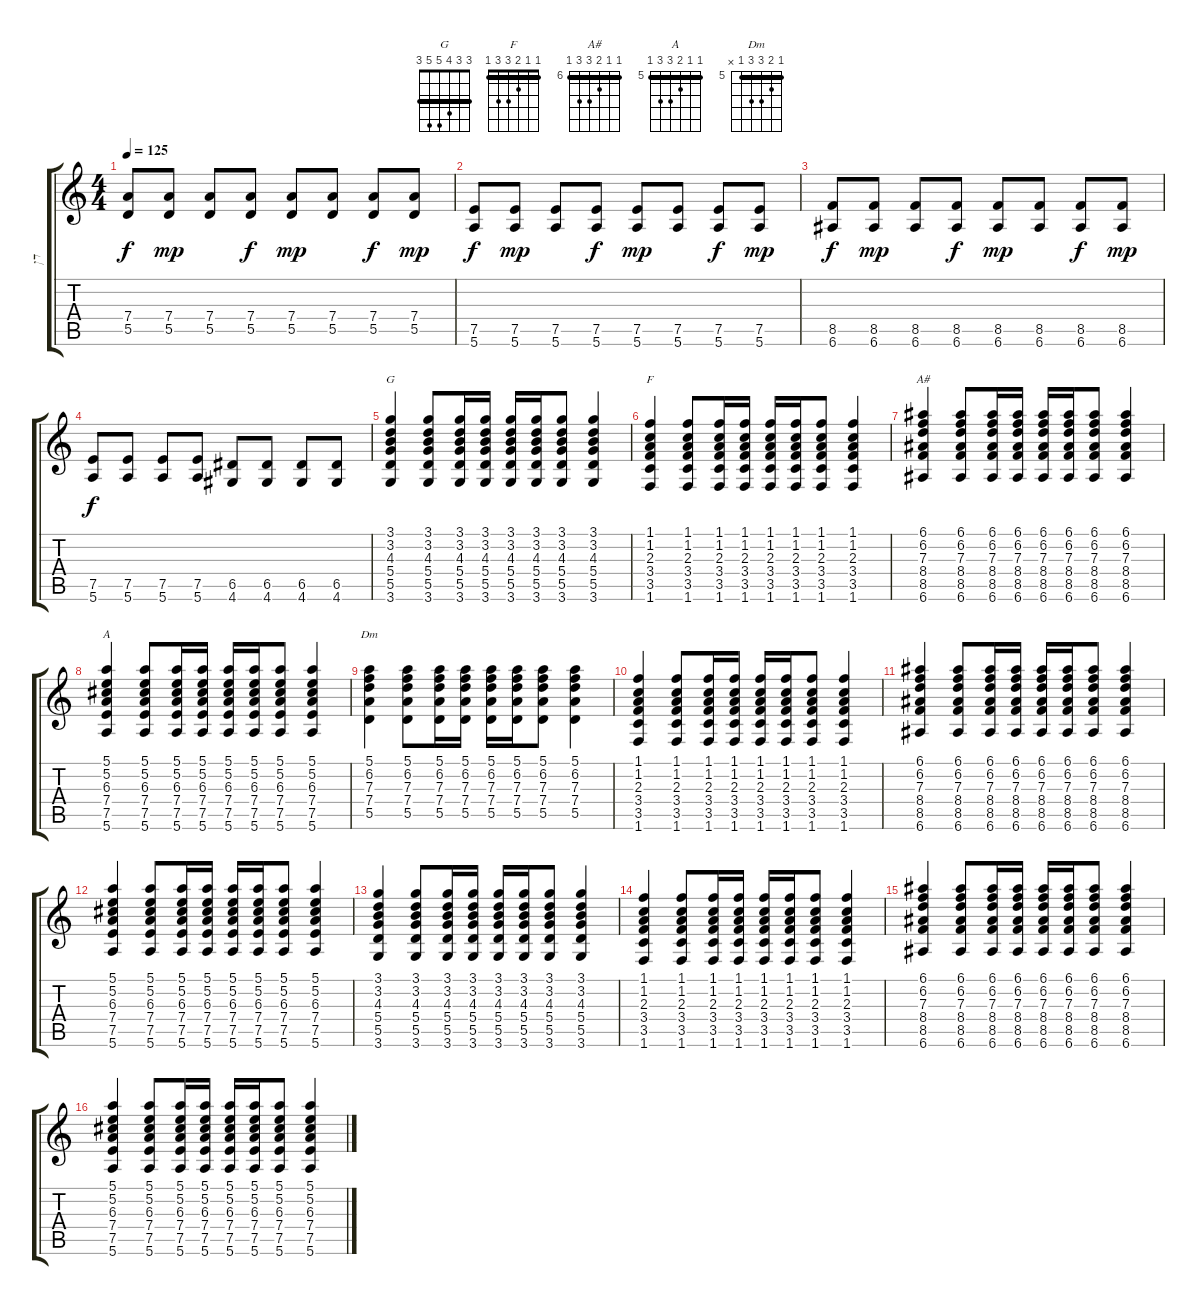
\track ("דן" "דן") {instrument acousticguitarsteel}
\staff {score tabs}
\tuning (E4 B3 G3 D3 A2 E2) {hide}
\chord ("G" 3 3 4 5 5 3) {barre 3}
\chord ("F" 1 1 2 3 3 1) {barre 1}
\chord ("A#" 6 6 7 8 8 6) {firstfret 6 barre 6}
\chord ("A" 5 5 6 7 7 5) {firstfret 5 barre 5}
\chord ("Dm" 5 6 7 7 5 x) {firstfret 5 barre 5}
\ts (4 4)
\tempo 125
\clef g2
\ks c
(7.4 5.5).8{dy f} (7.4 5.5).8{dy mp} (7.4 5.5).8 (7.4 5.5).8{dy f} (7.4 5.5).8{dy mp} (7.4 5.5).8 (7.4 5.5).8{dy f} (7.4 5.5).8{dy mp} |
(7.5 5.6).8{dy f} (7.5 5.6).8{dy mp} (7.5 5.6).8 (7.5 5.6).8{dy f} (7.5 5.6).8{dy mp} (7.5 5.6).8 (7.5 5.6).8{dy f} (7.5 5.6).8{dy mp} |
(8.5 6.6).8{dy f} (8.5 6.6).8{dy mp} (8.5 6.6).8 (8.5 6.6).8{dy f} (8.5 6.6).8{dy mp} (8.5 6.6).8 (8.5 6.6).8{dy f} (8.5 6.6).8{dy mp} |
(7.5 5.6).8{dy f} (7.5 5.6).8 (7.5 5.6).8 (7.5 5.6).8 (6.5 4.6).8 (6.5 4.6).8 (6.5 4.6).8 (6.5 4.6).8 |
(3.1 3.2 4.3 5.4 5.5 3.6).4{ch "G"} (3.1 3.2 4.3 5.4 5.5 3.6).8 (3.1 3.2 4.3 5.4 5.5 3.6).16 (3.1 3.2 4.3 5.4 5.5 3.6).16 (3.1 3.2 4.3 5.4 5.5 3.6).16 (3.1 3.2 4.3 5.4 5.5 3.6).16 (3.1 3.2 4.3 5.4 5.5 3.6).8 (3.1 3.2 4.3 5.4 5.5 3.6).4 |
(1.1 1.2 2.3 3.4 3.5 1.6).4{ch "F"} (1.1 1.2 2.3 3.4 3.5 1.6).8 (1.1 1.2 2.3 3.4 3.5 1.6).16 (1.1 1.2 2.3 3.4 3.5 1.6).16 (1.1 1.2 2.3 3.4 3.5 1.6).16 (1.1 1.2 2.3 3.4 3.5 1.6).16 (1.1 1.2 2.3 3.4 3.5 1.6).8 (1.1 1.2 2.3 3.4 3.5 1.6).4 |
(6.1 6.2 7.3 8.4 8.5 6.6).4{ch "A#"} (6.1 6.2 7.3 8.4 8.5 6.6).8 (6.1 6.2 7.3 8.4 8.5 6.6).16 (6.1 6.2 7.3 8.4 8.5 6.6).16 (6.1 6.2 7.3 8.4 8.5 6.6).16 (6.1 6.2 7.3 8.4 8.5 6.6).16 (6.1 6.2 7.3 8.4 8.5 6.6).8 (6.1 6.2 7.3 8.4 8.5 6.6).4 |
(5.1 5.2 6.3 7.4 7.5 5.6).4{ch "A"} (5.1 5.2 6.3 7.4 7.5 5.6).8 (5.1 5.2 6.3 7.4 7.5 5.6).16 (5.1 5.2 6.3 7.4 7.5 5.6).16 (5.1 5.2 6.3 7.4 7.5 5.6).16 (5.1 5.2 6.3 7.4 7.5 5.6).16 (5.1 5.2 6.3 7.4 7.5 5.6).8 (5.1 5.2 6.3 7.4 7.5 5.6).4 |
(5.1 6.2 7.3 7.4 5.5).4{ch "Dm"} (5.1 6.2 7.3 7.4 5.5).8 (5.1 6.2 7.3 7.4 5.5).16 (5.1 6.2 7.3 7.4 5.5).16 (5.1 6.2 7.3 7.4 5.5).16 (5.1 6.2 7.3 7.4 5.5).16 (5.1 6.2 7.3 7.4 5.5).8 (5.1 6.2 7.3 7.4 5.5).4 |
(1.1 1.2 2.3 3.4 3.5 1.6).4 (1.1 1.2 2.3 3.4 3.5 1.6).8 (1.1 1.2 2.3 3.4 3.5 1.6).16 (1.1 1.2 2.3 3.4 3.5 1.6).16 (1.1 1.2 2.3 3.4 3.5 1.6).16 (1.1 1.2 2.3 3.4 3.5 1.6).16 (1.1 1.2 2.3 3.4 3.5 1.6).8 (1.1 1.2 2.3 3.4 3.5 1.6).4 |
(6.1 6.2 7.3 8.4 8.5 6.6).4 (6.1 6.2 7.3 8.4 8.5 6.6).8 (6.1 6.2 7.3 8.4 8.5 6.6).16 (6.1 6.2 7.3 8.4 8.5 6.6).16 (6.1 6.2 7.3 8.4 8.5 6.6).16 (6.1 6.2 7.3 8.4 8.5 6.6).16 (6.1 6.2 7.3 8.4 8.5 6.6).8 (6.1 6.2 7.3 8.4 8.5 6.6).4 |
(5.1 5.2 6.3 7.4 7.5 5.6).4 (5.1 5.2 6.3 7.4 7.5 5.6).8 (5.1 5.2 6.3 7.4 7.5 5.6).16 (5.1 5.2 6.3 7.4 7.5 5.6).16 (5.1 5.2 6.3 7.4 7.5 5.6).16 (5.1 5.2 6.3 7.4 7.5 5.6).16 (5.1 5.2 6.3 7.4 7.5 5.6).8 (5.1 5.2 6.3 7.4 7.5 5.6).4 |
(3.1 3.2 4.3 5.4 5.5 3.6).4 (3.1 3.2 4.3 5.4 5.5 3.6).8 (3.1 3.2 4.3 5.4 5.5 3.6).16 (3.1 3.2 4.3 5.4 5.5 3.6).16 (3.1 3.2 4.3 5.4 5.5 3.6).16 (3.1 3.2 4.3 5.4 5.5 3.6).16 (3.1 3.2 4.3 5.4 5.5 3.6).8 (3.1 3.2 4.3 5.4 5.5 3.6).4 |
(1.1 1.2 2.3 3.4 3.5 1.6).4 (1.1 1.2 2.3 3.4 3.5 1.6).8 (1.1 1.2 2.3 3.4 3.5 1.6).16 (1.1 1.2 2.3 3.4 3.5 1.6).16 (1.1 1.2 2.3 3.4 3.5 1.6).16 (1.1 1.2 2.3 3.4 3.5 1.6).16 (1.1 1.2 2.3 3.4 3.5 1.6).8 (1.1 1.2 2.3 3.4 3.5 1.6).4 |
(6.1 6.2 7.3 8.4 8.5 6.6).4 (6.1 6.2 7.3 8.4 8.5 6.6).8 (6.1 6.2 7.3 8.4 8.5 6.6).16 (6.1 6.2 7.3 8.4 8.5 6.6).16 (6.1 6.2 7.3 8.4 8.5 6.6).16 (6.1 6.2 7.3 8.4 8.5 6.6).16 (6.1 6.2 7.3 8.4 8.5 6.6).8 (6.1 6.2 7.3 8.4 8.5 6.6).4 |
(5.1 5.2 6.3 7.4 7.5 5.6).4 (5.1 5.2 6.3 7.4 7.5 5.6).8 (5.1 5.2 6.3 7.4 7.5 5.6).16 (5.1 5.2 6.3 7.4 7.5 5.6).16 (5.1 5.2 6.3 7.4 7.5 5.6).16 (5.1 5.2 6.3 7.4 7.5 5.6).16 (5.1 5.2 6.3 7.4 7.5 5.6).8 (5.1 5.2 6.3 7.4 7.5 5.6).4
